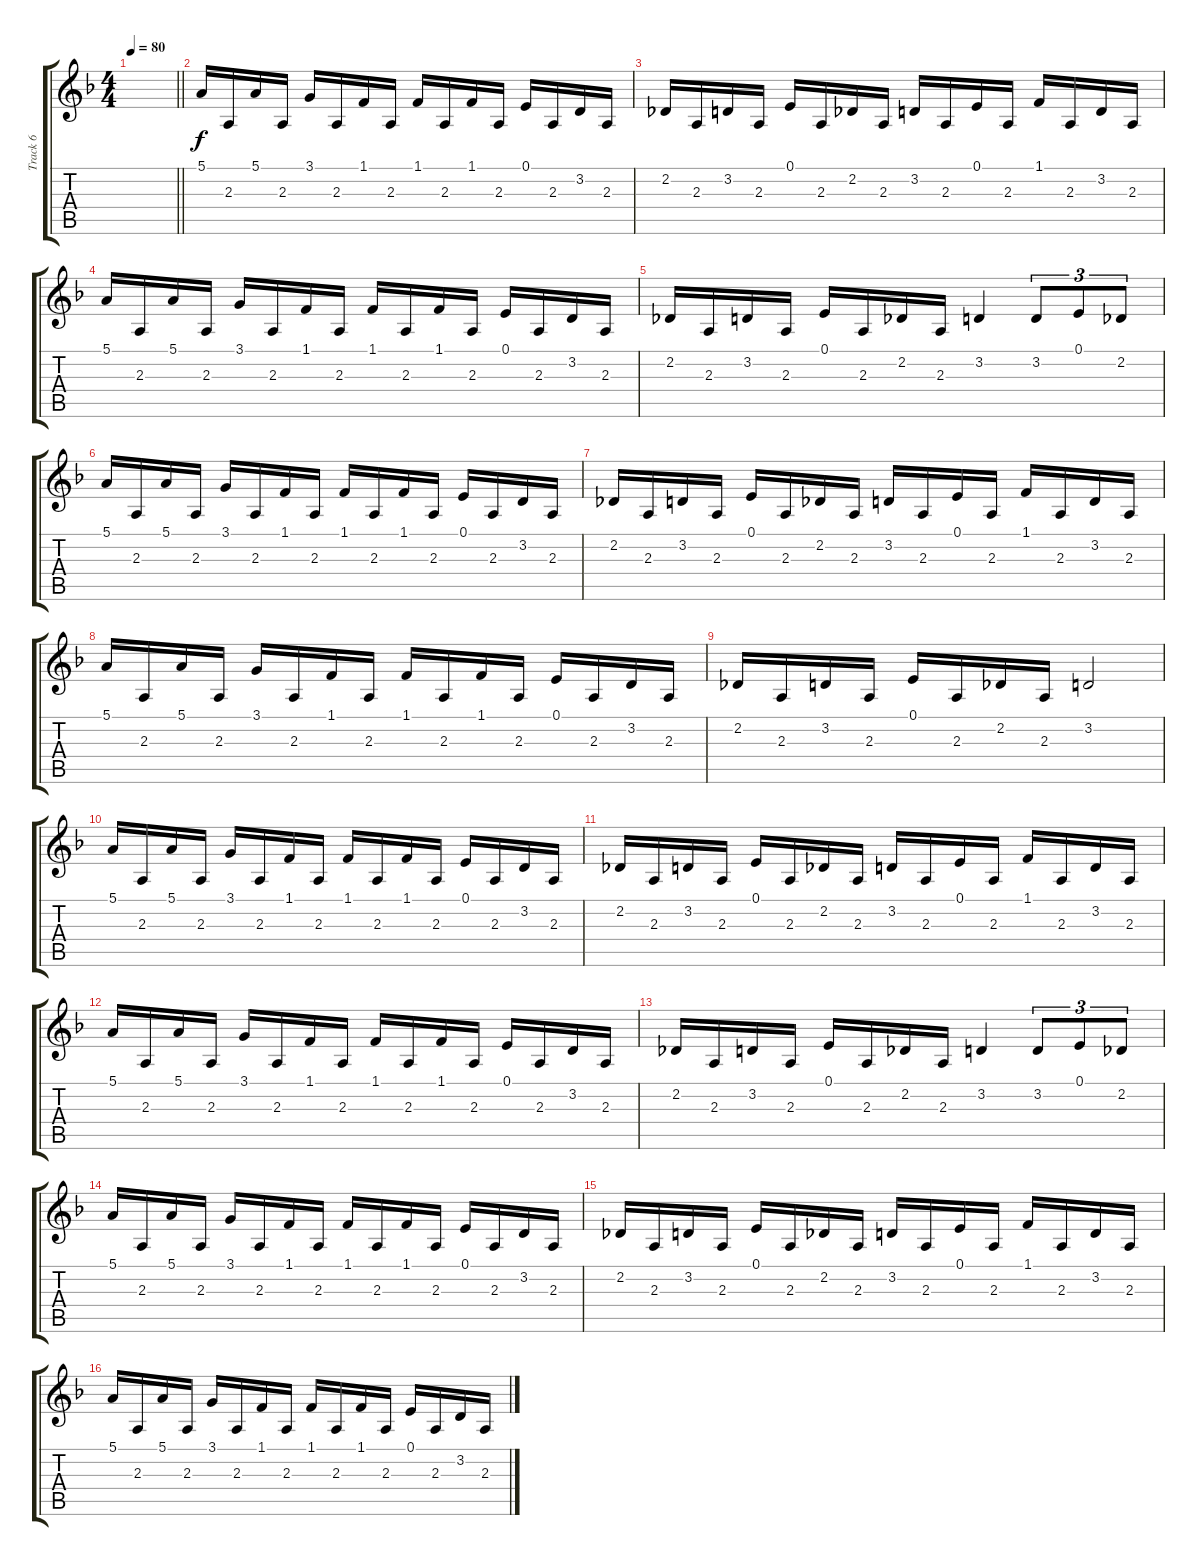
\track ("Track 6" "Track 6") {instrument acousticgrandpiano}
\staff {score tabs}
\tuning (E4 B3 G3 D3 A2 E2) {hide}
\ts (4 4)
\tempo 80
\clef g2
\barLineRight lightlight
\ks dminor
|
5.1.16 2.3.16 5.1.16 2.3.16 3.1.16 2.3.16 1.1.16 2.3.16 1.1.16 2.3.16 1.1.16 2.3.16 0.1.16 2.3.16 3.2.16 2.3.16 |
2.2.16 2.3.16 3.2.16 2.3.16 0.1.16 2.3.16 2.2.16 2.3.16 3.2.16 2.3.16 0.1.16 2.3.16 1.1.16 2.3.16 3.2.16 2.3.16 |
5.1.16 2.3.16 5.1.16 2.3.16 3.1.16 2.3.16 1.1.16 2.3.16 1.1.16 2.3.16 1.1.16 2.3.16 0.1.16 2.3.16 3.2.16 2.3.16 |
2.2.16 2.3.16 3.2.16 2.3.16 0.1.16 2.3.16 2.2.16 2.3.16 3.2.4 3.2.8{tu (3 2)} 0.1.8{tu (3 2)} 2.2.8{tu (3 2)} |
5.1.16 2.3.16 5.1.16 2.3.16 3.1.16 2.3.16 1.1.16 2.3.16 1.1.16 2.3.16 1.1.16 2.3.16 0.1.16 2.3.16 3.2.16 2.3.16 |
2.2.16 2.3.16 3.2.16 2.3.16 0.1.16 2.3.16 2.2.16 2.3.16 3.2.16 2.3.16 0.1.16 2.3.16 1.1.16 2.3.16 3.2.16 2.3.16 |
5.1.16 2.3.16 5.1.16 2.3.16 3.1.16 2.3.16 1.1.16 2.3.16 1.1.16 2.3.16 1.1.16 2.3.16 0.1.16 2.3.16 3.2.16 2.3.16 |
2.2.16 2.3.16 3.2.16 2.3.16 0.1.16 2.3.16 2.2.16 2.3.16 3.2.2 |
5.1.16 2.3.16 5.1.16 2.3.16 3.1.16 2.3.16 1.1.16 2.3.16 1.1.16 2.3.16 1.1.16 2.3.16 0.1.16 2.3.16 3.2.16 2.3.16 |
2.2.16 2.3.16 3.2.16 2.3.16 0.1.16 2.3.16 2.2.16 2.3.16 3.2.16 2.3.16 0.1.16 2.3.16 1.1.16 2.3.16 3.2.16 2.3.16 |
5.1.16 2.3.16 5.1.16 2.3.16 3.1.16 2.3.16 1.1.16 2.3.16 1.1.16 2.3.16 1.1.16 2.3.16 0.1.16 2.3.16 3.2.16 2.3.16 |
2.2.16 2.3.16 3.2.16 2.3.16 0.1.16 2.3.16 2.2.16 2.3.16 3.2.4 3.2.8{tu (3 2)} 0.1.8{tu (3 2)} 2.2.8{tu (3 2)} |
5.1.16 2.3.16 5.1.16 2.3.16 3.1.16 2.3.16 1.1.16 2.3.16 1.1.16 2.3.16 1.1.16 2.3.16 0.1.16 2.3.16 3.2.16 2.3.16 |
2.2.16 2.3.16 3.2.16 2.3.16 0.1.16 2.3.16 2.2.16 2.3.16 3.2.16 2.3.16 0.1.16 2.3.16 1.1.16 2.3.16 3.2.16 2.3.16 |
5.1.16 2.3.16 5.1.16 2.3.16 3.1.16 2.3.16 1.1.16 2.3.16 1.1.16 2.3.16 1.1.16 2.3.16 0.1.16 2.3.16 3.2.16 2.3.16
